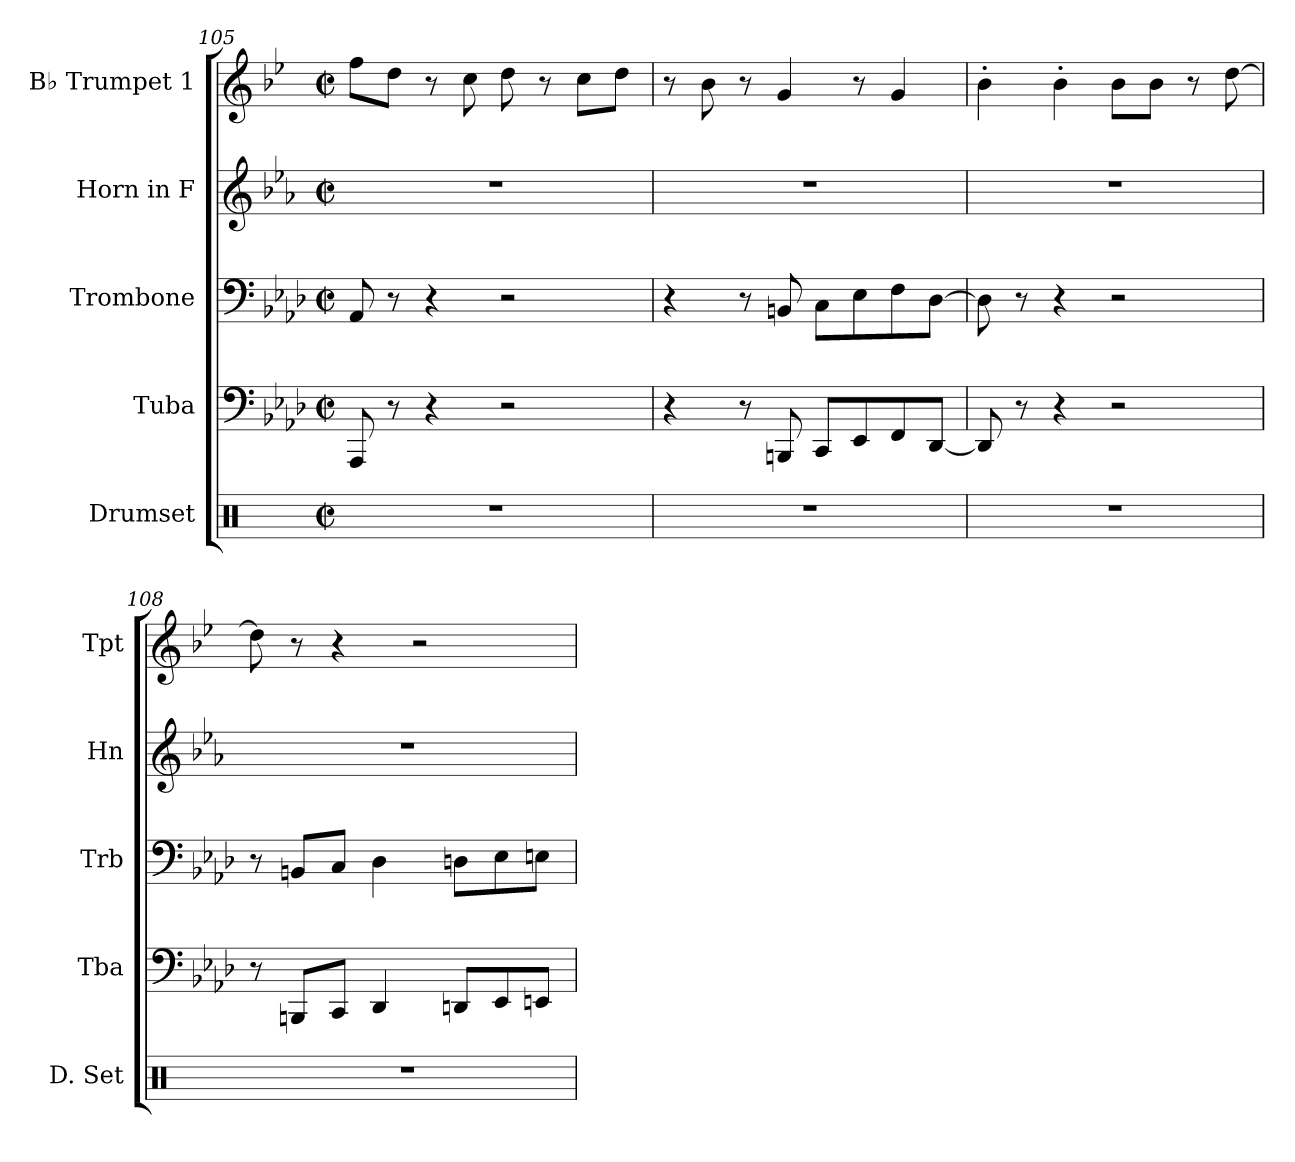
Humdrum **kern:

**kern	**kern	**kern	**kern	**kern
*part5	*part4	*part3	*part2	*part1
*staff5	*staff4	*staff3	*staff2	*staff1
*I"Drumset	*I"Tuba	*I"Trombone	*I"Horn in F	*I"B♭ Trumpet 1
*I'D. Set	*I'Tba	*I'Trb	*I'Hn	*I'Tpt
*clefX	*clefF4	*clefF4	*clefG2	*clefG2
*	*	*	*ITrd4c7	*ITrd1c2
*k[]	*k[b-e-a-d-]	*k[b-e-a-d-]	*k[b-e-a-d-]	*k[b-e-a-d-]
*M2/2	*M2/2	*M2/2	*M2/2	*M2/2
*met(c|)	*met(c|)	*met(c|)	*met(c|)	*met(c|)
=105	=105	=105	=105	=105
1r	8AAA-/	8AA-/	1r	8ee-\L
.	8r	8r	.	8cc\J
.	4r	4r	.	8r
.	.	.	.	8b-\
.	2r	2r	.	8cc\
.	.	.	.	8r
.	.	.	.	8b-\L
.	.	.	.	8cc\J
!!LO:PB:g=z
=106	=106	=106	=106	=106
1r	4r	4r	1r	8r
.	.	.	.	8a-\
.	8r	8r	.	8r
.	8BBBn/	8BBn/	.	4f/
.	8CC/L	8C\L	.	.
.	8EE-/	8E-\	.	8r
.	8FF/	8F\	.	4f/
.	[8DD-/J	[8D-\J	.	.
=107	=107	=107	=107	=107
1r	8DD-/]	8D-\]	1r	4a-'\
.	8r	8r	.	.
.	4r	4r	.	4a-'\
.	2r	2r	.	8a-\L
.	.	.	.	8a-\J
.	.	.	.	8r
.	.	.	.	[8cc\
=108	=108	=108	=108	=108
1r	8r	8r	1r	8cc\]
.	8BBBn/L	8BBn/L	.	8r
.	8CC/J	8C/J	.	4r
.	4DD-/	4D-\	.	.
.	.	.	.	2r
.	8DDn/L	8Dn\L	.	.
.	8EE-/	8E-\	.	.
.	8EEn/J	8En\J	.	.
=	=	=	=	=
*-	*-	*-	*-	*-
